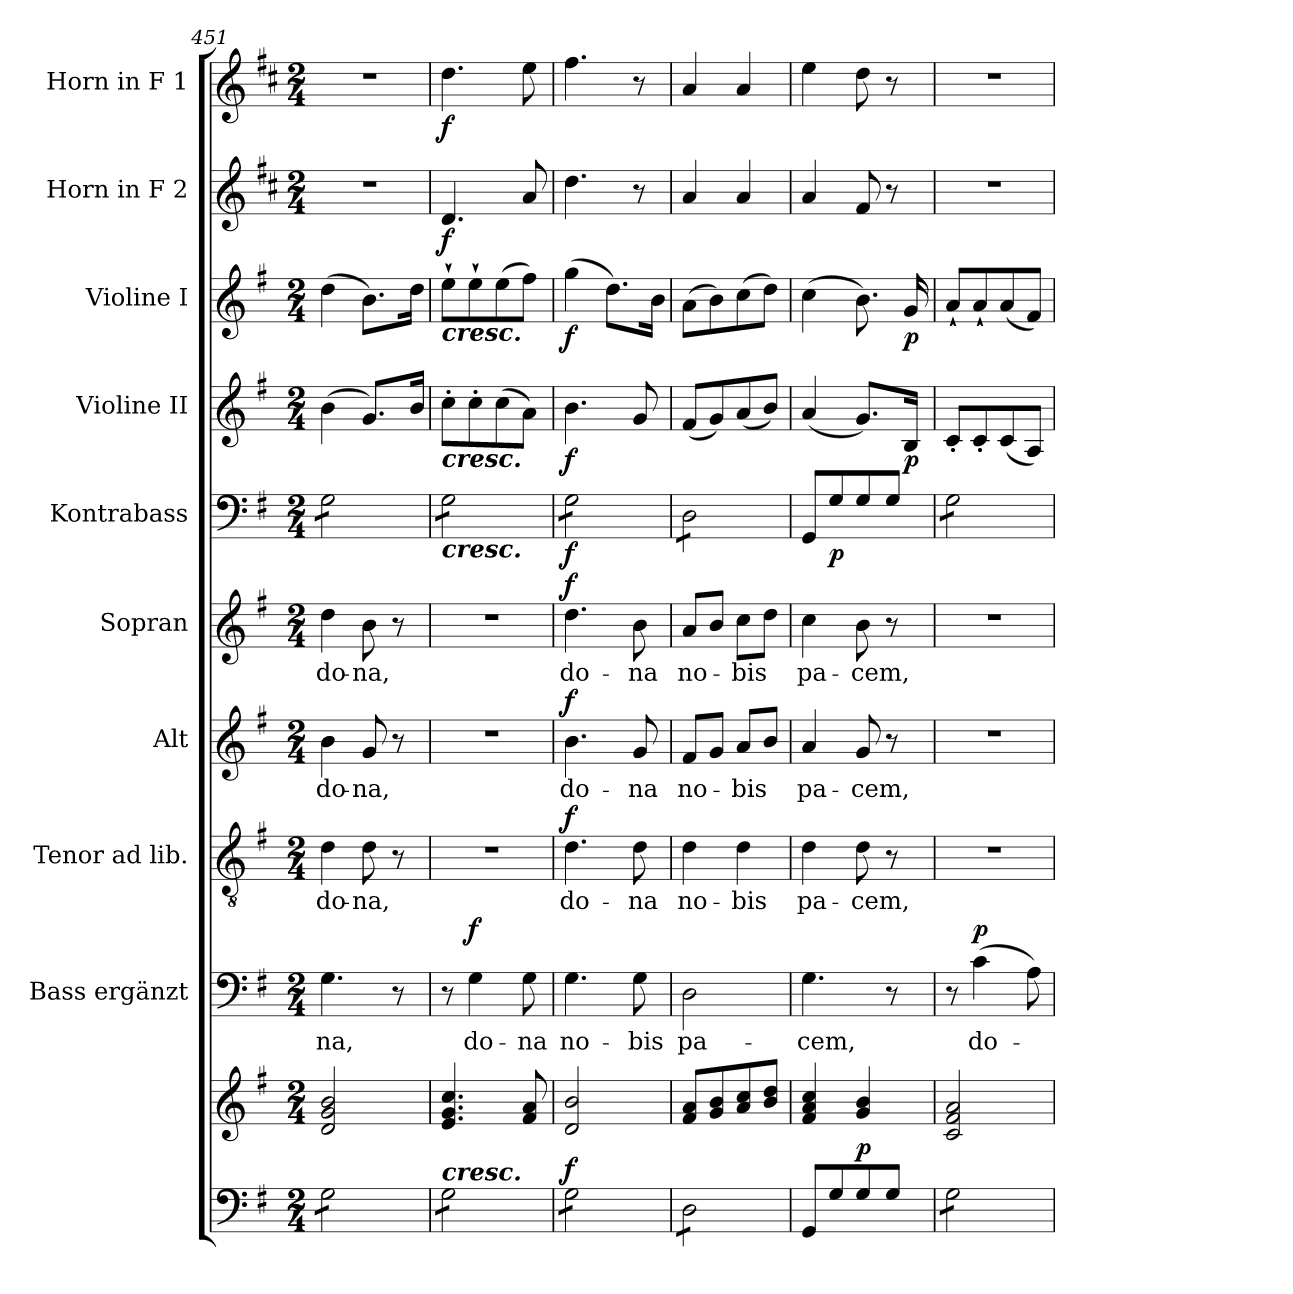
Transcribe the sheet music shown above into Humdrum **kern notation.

**kern	**kern	**dynam	**kern	**text	**dynam	**kern	**text	**dynam	**kern	**text	**dynam	**kern	**text	**dynam	**kern	**dynam	**kern	**dynam	**kern	**dynam	**kern	**dynam	**kern	**dynam
*part10	*part10	*part10	*part9	*part9	*part9	*part8	*part8	*part8	*part7	*part7	*part7	*part6	*part6	*part6	*part5	*part5	*part4	*part4	*part3	*part3	*part2	*part2	*part1	*part1
*staff11	*staff10	*staff10/11	*staff9	*staff9	*staff9	*staff8	*staff8	*staff8	*staff7	*staff7	*staff7	*staff6	*staff6	*staff6	*staff5	*staff5	*staff4	*staff4	*staff3	*staff3	*staff2	*staff2	*staff1	*staff1
*	*	*	*I"Bass ergänzt	*	*	*I"Tenor ad lib.	*	*	*I"Alt	*	*	*I"Sopran	*	*	*I"Kontrabass	*	*I"Violine II	*	*I"Violine I	*	*I"Horn in F 2	*	*I"Horn in F 1	*
*	*	*	*I'B.	*	*	*I'T.	*	*	*I'A.	*	*	*I'S.	*	*	*I'Kb.	*	*I'Vl. II	*	*I'Vl. I	*	*	*	*	*
*clefF4	*clefG2	*	*clefF4	*	*	*clefGv2	*	*	*clefG2	*	*	*clefG2	*	*	*clefF4	*	*clefG2	*	*clefG2	*	*clefG2	*	*clefG2	*
*	*	*	*	*	*	*	*	*	*	*	*	*	*	*	*ITrd7c12	*	*	*	*	*	*ITrd4c7	*	*ITrd4c7	*
*k[f#]	*k[f#]	*	*k[f#]	*	*	*k[f#]	*	*	*k[f#]	*	*	*k[f#]	*	*	*k[f#]	*	*k[f#]	*	*k[f#]	*	*k[f#]	*	*k[f#]	*
*G:	*G:	*	*G:	*	*	*G:	*	*	*G:	*	*	*G:	*	*	*G:	*	*G:	*	*G:	*	*G:	*	*G:	*
*M2/4	*M2/4	*	*M2/4	*	*	*M2/4	*	*	*M2/4	*	*	*M2/4	*	*	*M2/4	*	*M2/4	*	*M2/4	*	*M2/4	*	*M2/4	*
=451	=451	=451	=451	=451	=451	=451	=451	=451	=451	=451	=451	=451	=451	=451	=451	=451	=451	=451	=451	=451	=451	=451	=451	=451
!	!	!	!	!LO:LY:b	!	!	!LO:LY:b	!	!	!LO:LY:b	!	!	!LO:LY:b	!	!	!	!	!	!	!	!	!	!	!
*tremolo	*	*	*	*	*	*	*	*	*	*	*	*	*	*	*	*	*	*	*	*	*	*	*	*
*	*	*	*	*	*	*	*	*	*	*	*	*	*	*	*tremolo	*	*	*	*	*	*	*	*	*
8G\L	2d/ 2g/ 2b/	.	4.G\	-na,	.	4d\	do-	.	4b\	do-	.	4dd\	do-	.	8GG\L	.	(>4b\	.	(>4dd\	.	2r	.	2r	.
8G\	.	.	.	.	.	.	.	.	.	.	.	.	.	.	8GG\	.	.	.	.	.	.	.	.	.
!	!	!	!	!	!	!	!LO:LY:b	!	!	!LO:LY:b	!	!	!LO:LY:b	!	!	!	!	!	!	!	!	!	!	!
8G\	.	.	.	.	.	8d\	-na,	.	8g/	-na,	.	8b\	-na,	.	8GG\	.	8.g/L)	.	8.b\L)	.	.	.	.	.
8G\J	.	.	8r	.	.	8r	.	.	8r	.	.	8r	.	.	8GG\J	.	.	.	.	.	.	.	.	.
.	.	.	.	.	.	.	.	.	.	.	.	.	.	.	.	.	16b/Jk	.	16dd\Jk	.	.	.	.	.
=452	=452	=452	=452	=452	=452	=452	=452	=452	=452	=452	=452	=452	=452	=452	=452	=452	=452	=452	=452	=452	=452	=452	=452	=452
!	!	!	!	!	!	!	!	!	!	!	!	!	!	!	!	!	!	!	!LO:TX:b:Bi:t=cresc.	!	!	!	!	!
!	!	!	!	!	!	!	!	!	!	!	!	!	!	!	!	!	!LO:TX:b:Bi:t=cresc.	!	!	!	!	!	!	!
!	!	!	!	!	!	!	!	!	!	!	!	!	!	!	!LO:TX:b:Bi:t=cresc.	!	!	!	!	!	!	!	!	!
!LO:TX:a:Bi:t=cresc.	!	!	!	!	!	!	!	!	!	!	!	!	!	!	!	!	!	!	!	!	!	!	!	!
!	!	!	!	!	!	!	!	!	!	!	!	!	!	!	!	!	!	!	!	!	!	!LO:DY:b	!	!LO:DY:b
8G\L	4.e/ 4.g/ 4.cc/	.	8r	.	.	2r	.	.	2r	.	.	2r	.	.	8GG\L	.	8cc'>\L	.	8ee`>\L	.	4.G/	f	4.g\	f
!	!	!	!	!LO:LY:b	!LO:DY:a	!	!	!	!	!	!	!	!	!	!	!	!	!	!	!	!	!	!	!
8G\	.	.	4G\	do-	f	.	.	.	.	.	.	.	.	.	8GG\	.	8cc'>\	.	8ee`>\	.	.	.	.	.
8G\	.	.	.	.	.	.	.	.	.	.	.	.	.	.	8GG\	.	(>8cc\	.	(>8ee\	.	.	.	.	.
!	!	!	!	!LO:LY:b	!	!	!	!	!	!	!	!	!	!	!	!	!	!	!	!	!	!	!	!
8G\J	8f#/ 8a/	.	8G\	-na	.	.	.	.	.	.	.	.	.	.	8GG\J	.	8a\J)	.	8ff#\J)	.	8d/	.	8a\	.
=453	=453	=453	=453	=453	=453	=453	=453	=453	=453	=453	=453	=453	=453	=453	=453	=453	=453	=453	=453	=453	=453	=453	=453	=453
!	!	!LO:DY:a=2	!	!LO:LY:b	!	!	!LO:LY:b	!LO:DY:a	!	!LO:LY:b	!LO:DY:a	!	!LO:LY:b	!LO:DY:a	!	!LO:DY:b	!	!LO:DY:b	!	!LO:DY:b	!	!	!	!
8G\L	2d/ 2b/	f	4.G\	no-	.	4.d\	do-	f	4.b\	do-	f	4.dd\	do-	f	8GG\L	f	4.b\	f	(>4gg\	f	4.g\	.	4.b\	.
8G\	.	.	.	.	.	.	.	.	.	.	.	.	.	.	8GG\	.	.	.	.	.	.	.	.	.
8G\	.	.	.	.	.	.	.	.	.	.	.	.	.	.	8GG\	.	.	.	8.dd\L)	.	.	.	.	.
!	!	!	!	!LO:LY:b	!	!	!LO:LY:b	!	!	!LO:LY:b	!	!	!LO:LY:b	!	!	!	!	!	!	!	!	!	!	!
8G\J	.	.	8G\	-bis	.	8d\	-na	.	8g/	-na	.	8b\	-na	.	8GG\J	.	8g/	.	.	.	8r	.	8r	.
.	.	.	.	.	.	.	.	.	.	.	.	.	.	.	.	.	.	.	16b\Jk	.	.	.	.	.
=454	=454	=454	=454	=454	=454	=454	=454	=454	=454	=454	=454	=454	=454	=454	=454	=454	=454	=454	=454	=454	=454	=454	=454	=454
!	!	!	!	!LO:LY:b	!	!	!LO:LY:b	!	!	!LO:LY:b	!	!	!LO:LY:b	!	!	!	!	!	!	!	!	!	!	!
8D\L	8f#/ 8a/L	.	2D\	pa-	.	4d\	no-	.	8f#/L	no-	.	8a/L	no-	.	8DD\L	.	(<8f#/L	.	(>8a\L	.	4d/	.	4d/	.
8D\	8g/ 8b/	.	.	.	.	.	.	.	8g/J	.	.	8b/J	.	.	8DD\	.	8g/)	.	8b\)	.	.	.	.	.
!	!	!	!	!	!	!	!LO:LY:b	!	!	!LO:LY:b	!	!	!LO:LY:b	!	!	!	!	!	!	!	!	!	!	!
8D\	8a/ 8cc/	.	.	.	.	4d\	-bis	.	8a/L	-bis	.	8cc\L	-bis	.	8DD\	.	(<8a/	.	(>8cc\	.	4d/	.	4d/	.
8D\J	8b/ 8dd/J	.	.	.	.	.	.	.	8b/J	.	.	8dd\J	.	.	8DD\J	.	8b/J)	.	8dd\J)	.	.	.	.	.
*	*	*	*	*	*	*	*	*	*	*	*	*	*	*	*Xtremolo	*	*	*	*	*	*	*	*	*
*Xtremolo	*	*	*	*	*	*	*	*	*	*	*	*	*	*	*	*	*	*	*	*	*	*	*	*
!!LO:PB:g=z
=455	=455	=455	=455	=455	=455	=455	=455	=455	=455	=455	=455	=455	=455	=455	=455	=455	=455	=455	=455	=455	=455	=455	=455	=455
!	!	!	!	!LO:LY:b	!	!	!LO:LY:b	!	!	!LO:LY:b	!	!	!LO:LY:b	!	!	!	!	!	!	!	!	!	!	!
8GG/L	4f#/ 4a/ 4cc/	.	4.G\	-cem,	.	4d\	pa-	.	4a/	pa-	.	4cc\	pa-	.	8GGG/L	.	(<4a/	.	(>4cc\	.	4d/	.	4a\	.
!	!	!	!	!	!	!	!	!	!	!	!	!	!	!	!	!LO:DY:b	!	!	!	!	!	!	!	!
8G/	.	.	.	.	.	.	.	.	.	.	.	.	.	.	8GG/	p	.	.	.	.	.	.	.	.
!	!	!LO:DY:a=2	!	!	!	!	!LO:LY:b	!	!	!LO:LY:b	!	!	!LO:LY:b	!	!	!	!	!	!	!	!	!	!	!
8G/	4g/ 4b/	p	.	.	.	8d\	-cem,	.	8g/	-cem,	.	8b\	-cem,	.	8GG/	.	8.g/L)	.	8.b\)	.	8B/	.	8g\	.
8G/J	.	.	8r	.	.	8r	.	.	8r	.	.	8r	.	.	8GG/J	.	.	.	.	.	8r	.	8r	.
!	!	!	!	!	!	!	!	!	!	!	!	!	!	!	!	!	!	!LO:DY:b	!	!LO:DY:b	!	!	!	!
.	.	.	.	.	.	.	.	.	.	.	.	.	.	.	.	.	16B/Jk	p	16g/	p	.	.	.	.
=456	=456	=456	=456	=456	=456	=456	=456	=456	=456	=456	=456	=456	=456	=456	=456	=456	=456	=456	=456	=456	=456	=456	=456	=456
*tremolo	*	*	*	*	*	*	*	*	*	*	*	*	*	*	*	*	*	*	*	*	*	*	*	*
*	*	*	*	*	*	*	*	*	*	*	*	*	*	*	*tremolo	*	*	*	*	*	*	*	*	*
8G\L	2c/ 2f#/ 2a/	.	8r	.	.	2r	.	.	2r	.	.	2r	.	.	8GG\L	.	8c'</L	.	8a`</L	.	2r	.	2r	.
!	!	!	!	!LO:LY:b	!LO:DY:a	!	!	!	!	!	!	!	!	!	!	!	!	!	!	!	!	!	!	!
8G\	.	.	(>4c\	do-	p	.	.	.	.	.	.	.	.	.	8GG\	.	8c'</	.	8a`</	.	.	.	.	.
8G\	.	.	.	.	.	.	.	.	.	.	.	.	.	.	8GG\	.	(<8c/	.	(<8a/	.	.	.	.	.
8G\J	.	.	8A\)	.	.	.	.	.	.	.	.	.	.	.	8GG\J	.	8A/J)	.	8f#/J)	.	.	.	.	.
*	*	*	*	*	*	*	*	*	*	*	*	*	*	*	*Xtremolo	*	*	*	*	*	*	*	*	*
*Xtremolo	*	*	*	*	*	*	*	*	*	*	*	*	*	*	*	*	*	*	*	*	*	*	*	*
=	=	=	=	=	=	=	=	=	=	=	=	=	=	=	=	=	=	=	=	=	=	=	=	=
*-	*-	*-	*-	*-	*-	*-	*-	*-	*-	*-	*-	*-	*-	*-	*-	*-	*-	*-	*-	*-	*-	*-	*-	*-
